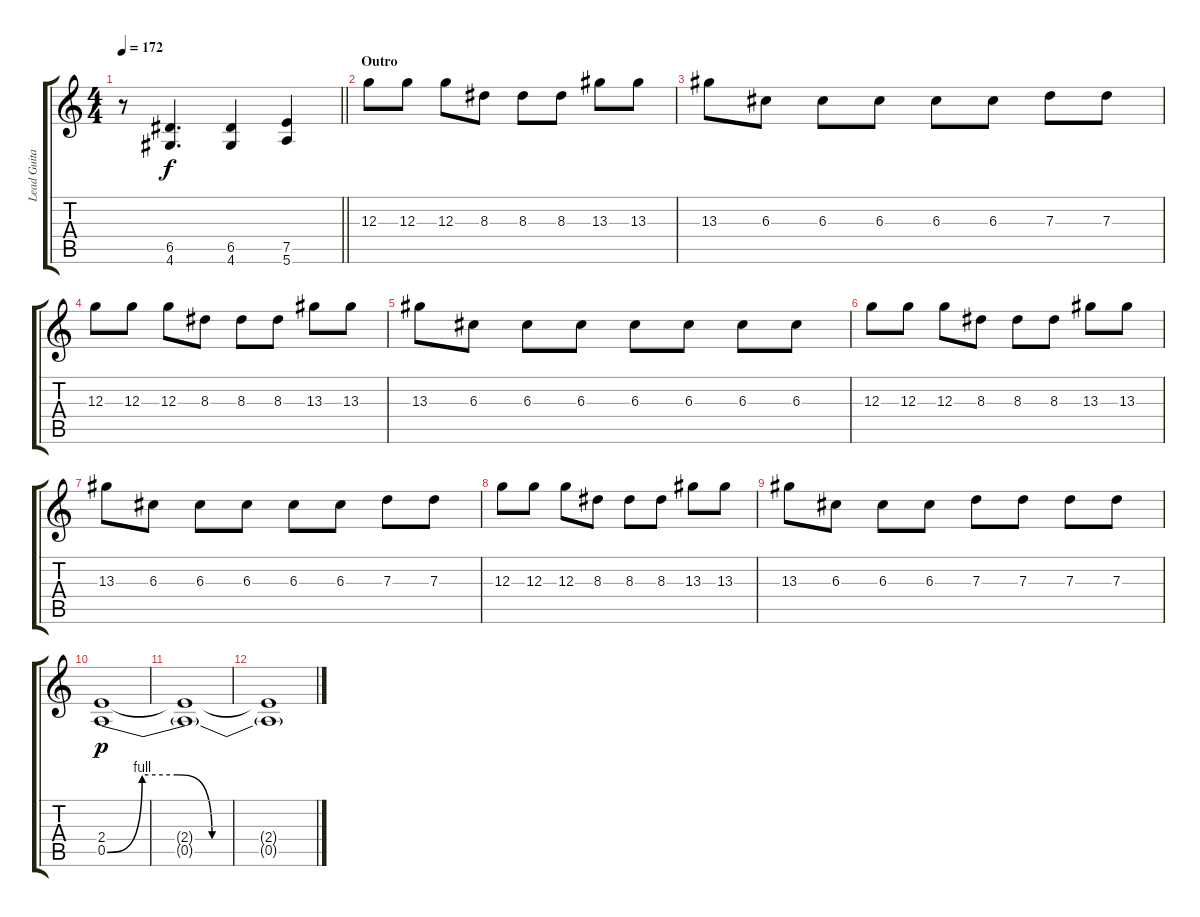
\track ("Lead Guitar 1" "Lead Guita") {instrument distortionguitar}
\staff {score tabs}
\tuning (E4 B3 G3 D3 A2 E2) {hide}
\ts (4 4)
\tempo 172
\clef g2
\barLineRight lightlight
\ks c
r.8{dy f} (6.5 4.6).4{d} (6.5 4.6).4 (7.5 5.6).4 |
\section ("" "Outro")
12.3.8 12.3.8 12.3.8 8.3.8 8.3.8 8.3.8 13.3.8 13.3.8 |
13.3.8 6.3.8 6.3.8 6.3.8 6.3.8 6.3.8 7.3.8 7.3.8 |
12.3.8 12.3.8 12.3.8 8.3.8 8.3.8 8.3.8 13.3.8 13.3.8 |
13.3.8 6.3.8 6.3.8 6.3.8 6.3.8 6.3.8 6.3.8 6.3.8 |
12.3.8 12.3.8 12.3.8 8.3.8 8.3.8 8.3.8 13.3.8 13.3.8 |
13.3.8 6.3.8 6.3.8 6.3.8 6.3.8 6.3.8 7.3.8 7.3.8 |
12.3.8 12.3.8 12.3.8 8.3.8 8.3.8 8.3.8 13.3.8 13.3.8 |
13.3.8 6.3.8 6.3.8 6.3.8 7.3.8 7.3.8 7.3.8 7.3.8 |
(2.4 0.5{be (custom 0 0 10 4 20 4 30 0 60 0)}).1{dy p} |
(2.4{t} 0.5{t}).1 |
(2.4{t} 0.5{t}).1
